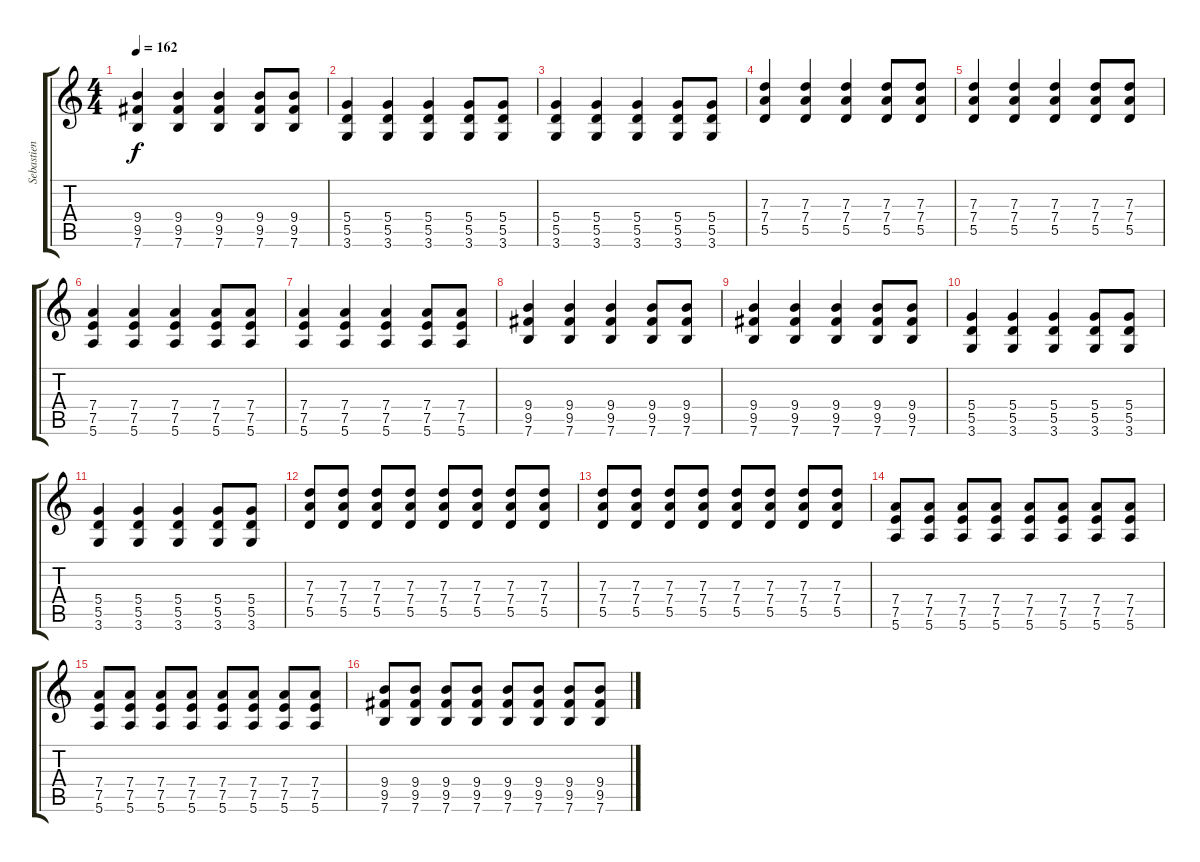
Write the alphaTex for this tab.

\track ("Sebastien Lefebvre" "Sebastien ") {instrument overdrivenguitar}
\staff {score tabs}
\tuning (E4 B3 G3 D3 A2 E2) {hide}
\ts (4 4)
\tempo 162
\clef g2
\ks c
(9.4 9.5 7.6).4{dy f} (9.4 9.5 7.6).4 (9.4 9.5 7.6).4 (9.4 9.5 7.6).8 (9.4 9.5 7.6).8 |
(5.4 5.5 3.6).4 (5.4 5.5 3.6).4 (5.4 5.5 3.6).4 (5.4 5.5 3.6).8 (5.4 5.5 3.6).8 |
(5.4 5.5 3.6).4 (5.4 5.5 3.6).4 (5.4 5.5 3.6).4 (5.4 5.5 3.6).8 (5.4 5.5 3.6).8 |
(7.3 7.4 5.5).4 (7.3 7.4 5.5).4 (7.3 7.4 5.5).4 (7.3 7.4 5.5).8 (7.3 7.4 5.5).8 |
(7.3 7.4 5.5).4 (7.3 7.4 5.5).4 (7.3 7.4 5.5).4 (7.3 7.4 5.5).8 (7.3 7.4 5.5).8 |
(7.4 7.5 5.6).4 (7.4 7.5 5.6).4 (7.4 7.5 5.6).4 (7.4 7.5 5.6).8 (7.4 7.5 5.6).8 |
(7.4 7.5 5.6).4 (7.4 7.5 5.6).4 (7.4 7.5 5.6).4 (7.4 7.5 5.6).8 (7.4 7.5 5.6).8 |
(9.4 9.5 7.6).4 (9.4 9.5 7.6).4 (9.4 9.5 7.6).4 (9.4 9.5 7.6).8 (9.4 9.5 7.6).8 |
(9.4 9.5 7.6).4 (9.4 9.5 7.6).4 (9.4 9.5 7.6).4 (9.4 9.5 7.6).8 (9.4 9.5 7.6).8 |
(5.4 5.5 3.6).4 (5.4 5.5 3.6).4 (5.4 5.5 3.6).4 (5.4 5.5 3.6).8 (5.4 5.5 3.6).8 |
(5.4 5.5 3.6).4 (5.4 5.5 3.6).4 (5.4 5.5 3.6).4 (5.4 5.5 3.6).8 (5.4 5.5 3.6).8 |
(7.3 7.4 5.5).8 (7.3 7.4 5.5).8 (7.3 7.4 5.5).8 (7.3 7.4 5.5).8 (7.3 7.4 5.5).8 (7.3 7.4 5.5).8 (7.3 7.4 5.5).8 (7.3 7.4 5.5).8 |
(7.3 7.4 5.5).8 (7.3 7.4 5.5).8 (7.3 7.4 5.5).8 (7.3 7.4 5.5).8 (7.3 7.4 5.5).8 (7.3 7.4 5.5).8 (7.3 7.4 5.5).8 (7.3 7.4 5.5).8 |
(7.4 7.5 5.6).8 (7.4 7.5 5.6).8 (7.4 7.5 5.6).8 (7.4 7.5 5.6).8 (7.4 7.5 5.6).8 (7.4 7.5 5.6).8 (7.4 7.5 5.6).8 (7.4 7.5 5.6).8 |
(7.4 7.5 5.6).8 (7.4 7.5 5.6).8 (7.4 7.5 5.6).8 (7.4 7.5 5.6).8 (7.4 7.5 5.6).8 (7.4 7.5 5.6).8 (7.4 7.5 5.6).8 (7.4 7.5 5.6).8 |
(9.4 9.5 7.6).8 (9.4 9.5 7.6).8 (9.4 9.5 7.6).8 (9.4 9.5 7.6).8 (9.4 9.5 7.6).8 (9.4 9.5 7.6).8 (9.4 9.5 7.6).8 (9.4 9.5 7.6).8
